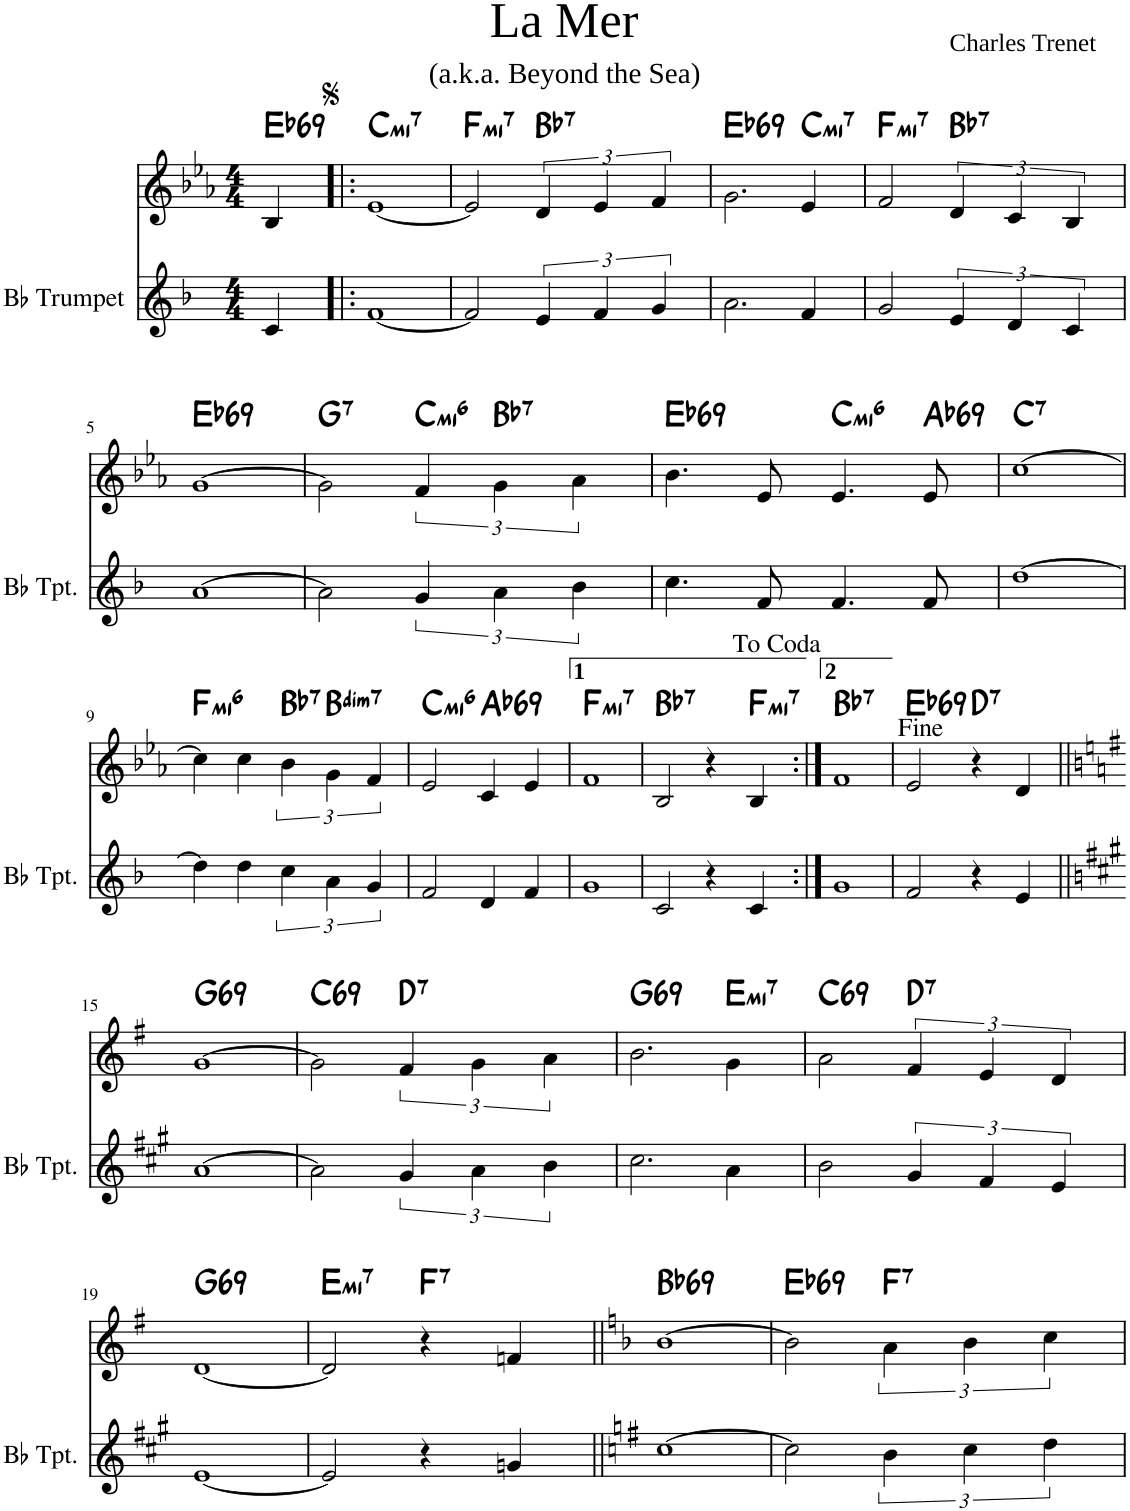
**kern	**kern	**harte
*part2	*part1	*part1
*staff2	*staff1	*
*I"Bb Trumpet	*	*
*I'Bb Tpt.	*	*
*clefG2	*clefG2	*
*Trd1c2	*	*
*k[b-]	*k[b-e-a-]	*
*M4/4	*M4/4	*
=	=	=
!	!	!LO:H:kt=6
4c/	4B-/	Eb:maj6(9)
=1!|:	=1!|:	=1!|:
!	!	!LO:H:kt=m7
[1f	[1e-	C:min7
=2	=2	=2
!	!	!LO:H:kt=m7
2f/]	2e-/]	F:min7
!	!	!LO:H:kt=7
6e/	6d/	Bb:7
6f/	6e-/	.
6g/	6f/	.
=3	=3	=3
!	!	!LO:H:kt=6
2.a\	2.g\	Eb:maj6(9)
!	!	!LO:H:kt=m7
4f/	4e-/	C:min7
=4	=4	=4
!	!	!LO:H:kt=m7
2g/	2f/	F:min7
!	!	!LO:H:kt=7
6e/	6d/	Bb:7
6d/	6c/	.
6c/	6B-/	.
!!LO:LB:g=z
=5	=5	=5
!	!	!LO:H:kt=6
[1a	[1g	Eb:maj6(9)
=6	=6	=6
!	!	!LO:H:kt=7
2a\]	2g\]	G:7
!	!	!LO:H:kt=m6
6g/	6f/	C:min6
!	!	!LO:H:kt=7
6a\	6g\	Bb:7
6b-\	6a-\	.
=7	=7	=7
!	!	!LO:H:kt=6
4.cc\	4.b-\	Eb:maj6(9)
8f/	8e-/	.
!	!	!LO:H:kt=m6
4.f/	4.e-/	C:min6
!	!	!LO:H:kt=6
8f/	8e-/	Ab:maj6(9)
=8	=8	=8
!	!	!LO:H:kt=7
[1dd	[1cc	C:7
!!LO:LB:g=z
=9	=9	=9
!	!	!LO:H:kt=m6
4dd\]	4cc\]	F:min6
4dd\	4cc\	.
!	!	!LO:H:kt=7
6cc\	6b-\	Bb:7
!	!	!LO:H:kt=dim7
6a\	6g\	B:dim7
6g/	6f/	.
=10	=10	=10
!	!	!LO:H:kt=m6
2f/	2e-/	C:min6
!	!	!LO:H:kt=6
4d/	4c/	Ab:maj6(9)
4f/	4e-/	.
=11	=11	=11
!	!	!LO:H:kt=m7
1g	1f	F:min7
=12	=12	=12
!	!	!LO:H:kt=7
2c/	2B-/	Bb:7
4r	4r	.
!	!	!LO:H:kt=m7
4c/	4B-/	F:min7
=13:|!	=13:|!	=13:|!
!	!	!LO:H:kt=7
1g	1f	Bb:7
=14	=14	=14
!	!	!LO:H:kt=6
2f/	2e-/	Eb:maj6(9)
!	!	!LO:H:kt=7
4r	4r	D:7
4e/	4d/	.
!!LO:LB:g=z
=15||	=15||	=15||
*k[f#c#g#]	*k[f#]	*
!	!	!LO:H:kt=6
[1a	[1g	G:maj6(9)
=16	=16	=16
!	!	!LO:H:kt=6
2a\]	2g\]	C:maj6(9)
!	!	!LO:H:kt=7
6g#/	6f#/	D:7
6a\	6g\	.
6b\	6a\	.
=17	=17	=17
!	!	!LO:H:kt=6
2.cc#\	2.b\	G:maj6(9)
!	!	!LO:H:kt=m7
4a\	4g\	E:min7
=18	=18	=18
!	!	!LO:H:kt=6
2b\	2a\	C:maj6(9)
!	!	!LO:H:kt=7
6g#/	6f#/	D:7
6f#/	6e/	.
6e/	6d/	.
!!LO:LB:g=z
=19	=19	=19
!	!	!LO:H:kt=6
[1e	[1d	G:maj6(9)
=20	=20	=20
!	!	!LO:H:kt=m7
2e/]	2d/]	E:min7
!	!	!LO:H:kt=7
4r	4r	F:7
4gn/	4fn/	.
=21||	=21||	=21||
*k[f#]	*k[b-]	*
!	!	!LO:H:kt=6
[1cc	[1b-	Bb:maj6(9)
=22	=22	=22
!	!	!LO:H:kt=6
2cc\]	2b-\]	Eb:maj6(9)
!	!	!LO:H:kt=7
6b\	6a\	F:7
6cc\	6b-\	.
6dd\	6cc\	.
=	=	=
*-	*-	*-
